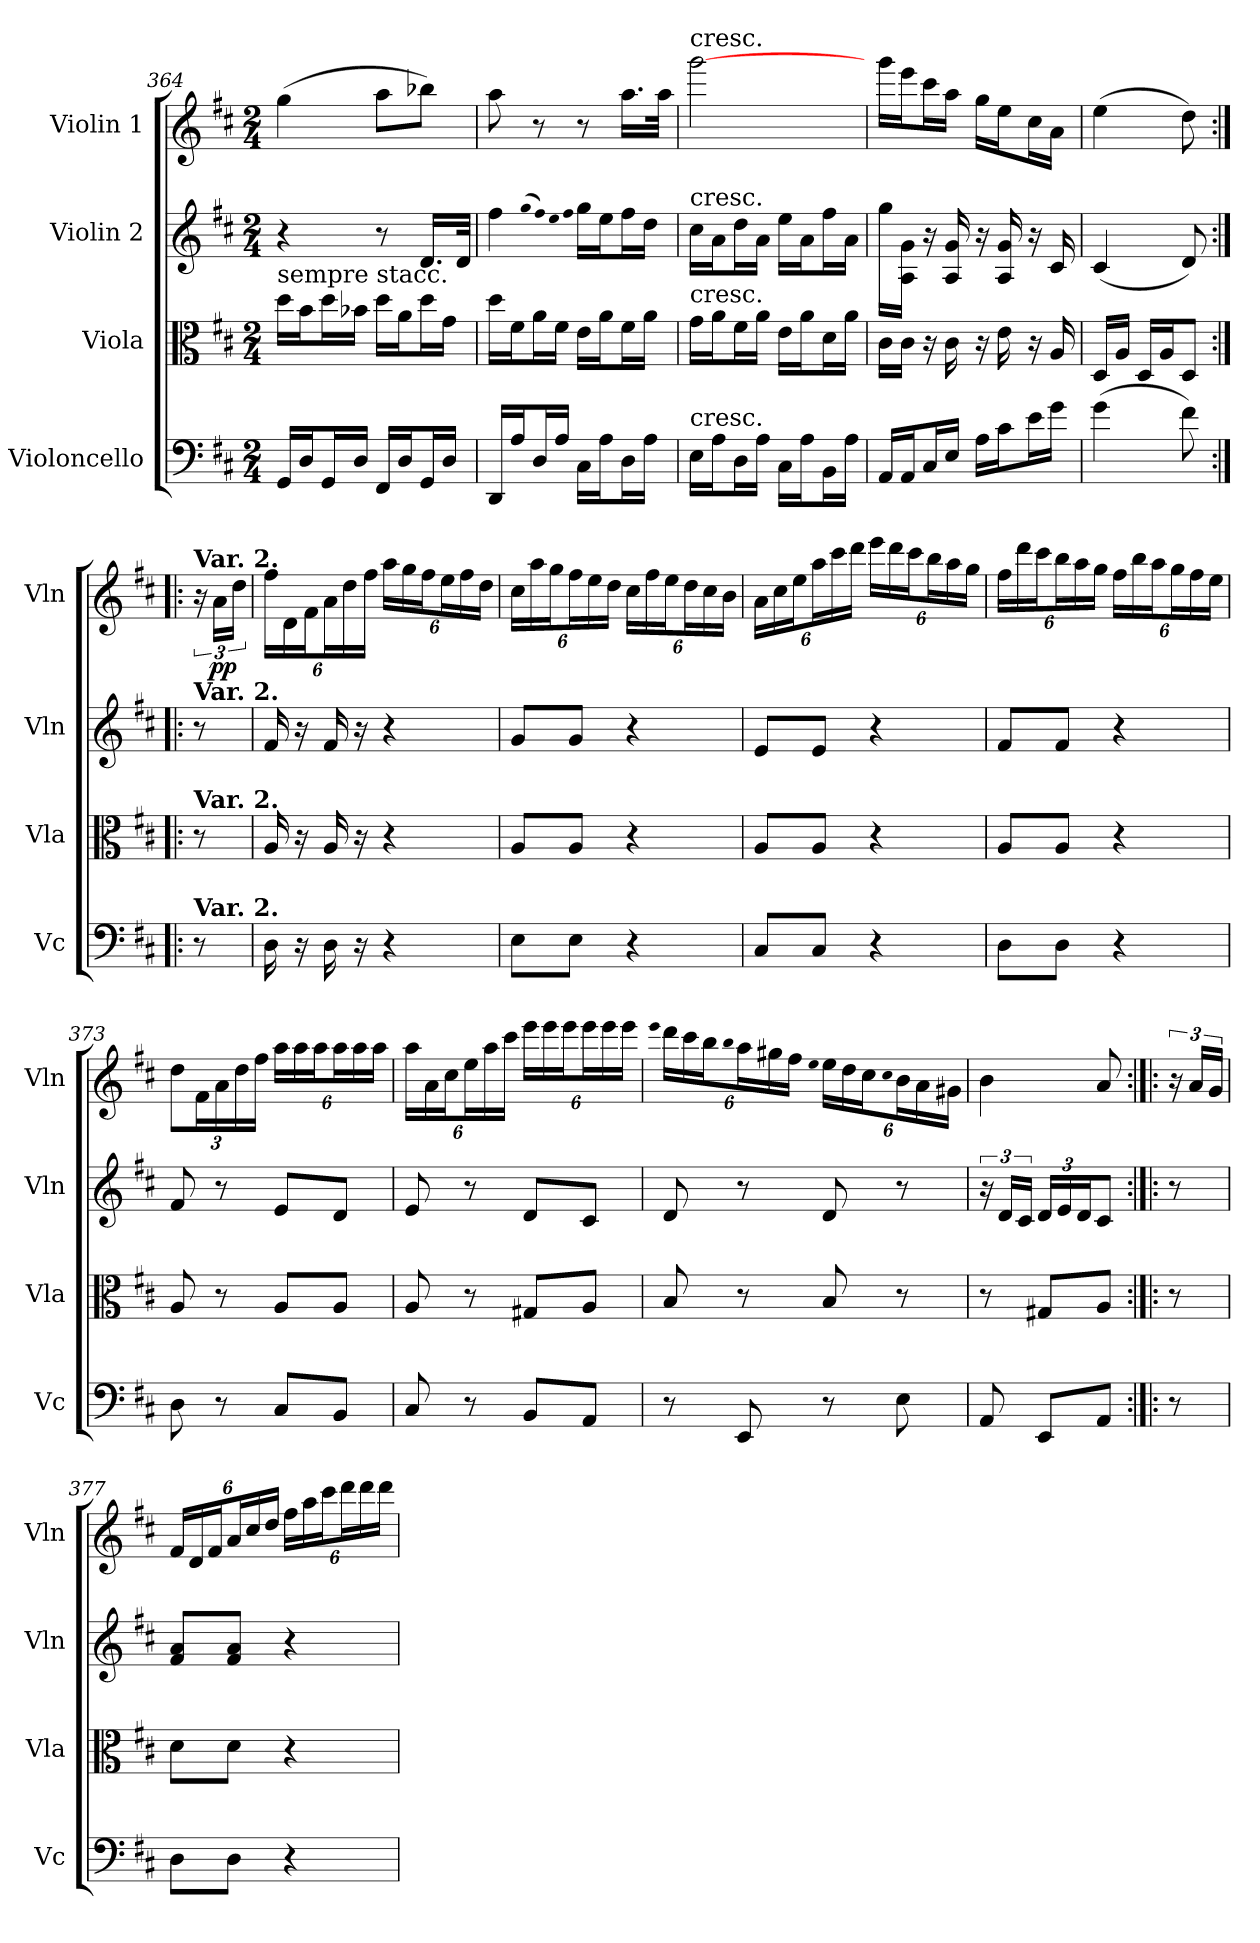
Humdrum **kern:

**kern	**kern	**kern	**kern	**dynam
*part4	*part3	*part2	*part1	*part1
*staff4	*staff3	*staff2	*staff1	*staff1
*I"Violoncello	*I"Viola	*I"Violin 2	*I"Violin 1	*
*I'Vc	*I'Vla	*I'Vln	*I'Vln	*
*clefF4	*clefC3	*clefG2	*clefG2	*
*k[f#c#]	*k[f#c#]	*k[f#c#]	*k[f#c#]	*
*D:	*D:	*D:	*D:	*
*M2/4	*M2/4	*M2/4	*M2/4	*
=364	=364	=364	=364	=364
!	!LO:TX:a:t=sempre stacc.	!	!	!
16GG/LL	16dd\LL	4r	(4gg	.
16D/J	16b\J	.	.	.
16GG/L	16dd\L	.	.	.
16D/JJ	16b-X\JJ	.	.	.
16FF#/LL	16dd\LL	8r	8aa\L	.
16D/J	16a\J	.	.	.
16GG/L	16dd\L	16.d/LL	8bb-X\J)	.
16D/JJ	16g\JJ	.	.	.
.	.	32d/JJk	.	.
=365	=365	=365	=365	=365
16DD/LL	16dd\LL	4ff#	8aa	.
16A/J	16f#\J	.	.	.
16D/L	16a\L	.	8r	.
16A/JJ	16f#\JJ	.	.	.
.	.	(qqgg	.	.
.	.	qqff#)	.	.
.	.	qqee	.	.
.	.	qqff#	.	.
16C#\LL	16e\LL	16gg\LL	8r	.
16A\J	16a\J	16ee\J	.	.
16D\L	16f#\L	16ff#\L	16.aa\LL	.
16A\JJ	16a\JJ	16dd\JJ	.	.
.	.	.	32aa\JJk	.
=366	=366	=366	=366	=366
!	!	!	!LO:TX:a:t=cresc.	!
!	!	!LO:TX:a:t=cresc.	!	!
!	!LO:TX:a:t=cresc.	!	!	!
!LO:TX:a:t=cresc.	!	!	!	!
16E\LL	16g\LL	16cc#\LL	[2ggg	.
16A\J	16a\J	16a\J	.	.
16D\L	16f#\L	16dd\L	.	.
16A\JJ	16a\JJ	16a\JJ	.	.
16C#\LL	16e\LL	16ee\LL	.	.
16A\J	16a\J	16a\J	.	.
16BB\L	16d\L	16ff#\L	.	.
16A\JJ	16a\JJ	16a\JJ	.	.
=367	=367	=367	=367	=367
16AA/LL	16c#\LL	16gg\LL	16ggg\LL	.
16AA/J	16c#\JJ	16A\ 16g\JJ	16eee\J	.
16C#/L	16r	16r	16ccc#\L	.
16E/JJ	16c#	16A 16g	16aa\JJ	.
16A\LL	16r	16r	16gg\LL	.
16c#\J	16e	16A 16g	16ee\J	.
16e\L	16r	16r	16cc#\L	.
16g\JJ	16A	16c#	16a\JJ	.
=368	=368	=368	=368	=368
(4g	16D/LL	(4c#	(4ee	.
.	16A/JJ	.	.	.
.	16D/LL	.	.	.
.	16A/J	.	.	.
8f#)	8D/J	8d)	8dd)	.
=:|!|:	=:|!|:	=:|!|:	=:|!|:	=:|!|:
!	!	!	!LO:TX:a:B:t=Var. 2.	!
!	!	!LO:TX:a:B:t=Var. 2.	!	!
!	!LO:TX:a:B:t=Var. 2.	!	!	!
!LO:TX:a:B:t=Var. 2.	!	!	!	!
8r	8r	8r	24r	.
.	.	.	24a\LL	pp
.	.	.	24dd\JJ	.
=369	=369	=369	=369	=369
16D	16A	16f#	24ff#\LL	.
.	.	.	24d\	.
16r	16r	16r	.	.
.	.	.	24f#\J	.
16D	16A	16f#	24a\L	.
.	.	.	24dd\	.
16r	16r	16r	.	.
.	.	.	24ff#\JJ	.
4r	4r	4r	24aa\LL	.
.	.	.	24gg\	.
.	.	.	24ff#\J	.
.	.	.	24ee\L	.
.	.	.	24ff#\	.
.	.	.	24dd\JJ	.
=370	=370	=370	=370	=370
8E\L	8A/L	8g/L	24cc#\LL	.
.	.	.	24aa\	.
.	.	.	24gg\J	.
8E\J	8A/J	8g/J	24ff#\L	.
.	.	.	24ee\	.
.	.	.	24dd\JJ	.
4r	4r	4r	24cc#\LL	.
.	.	.	24ff#\	.
.	.	.	24ee\J	.
.	.	.	24dd\L	.
.	.	.	24cc#\	.
.	.	.	24b\JJ	.
=371	=371	=371	=371	=371
8C#/L	8A/L	8e/L	24a\LL	.
.	.	.	24cc#\	.
.	.	.	24ee\J	.
8C#/J	8A/J	8e/J	24aa\L	.
.	.	.	24ccc#\	.
.	.	.	24ddd\JJ	.
4r	4r	4r	24eee\LL	.
.	.	.	24ddd\	.
.	.	.	24ccc#\J	.
.	.	.	24bb\L	.
.	.	.	24aa\	.
.	.	.	24gg\JJ	.
=372	=372	=372	=372	=372
8D\L	8A/L	8f#/L	24ff#\LL	.
.	.	.	24ddd\	.
.	.	.	24ccc#\J	.
8D\J	8A/J	8f#/J	24bb\L	.
.	.	.	24aa\	.
.	.	.	24gg\JJ	.
4r	4r	4r	24ff#\LL	.
.	.	.	24bb\	.
.	.	.	24aa\J	.
.	.	.	24gg\L	.
.	.	.	24ff#\	.
.	.	.	24ee\JJ	.
=373	=373	=373	=373	=373
8D	8A	8f#	12dd\L	.
.	.	.	24f#\k	.
8r	8r	8r	24a\L	.
.	.	.	24dd\	.
.	.	.	24ff#\JJ	.
8C#/L	8A/L	8e/L	24aa\LL	.
.	.	.	24aa\	.
.	.	.	24aa\J	.
8BB/J	8A/J	8d/J	24aa\L	.
.	.	.	24aa\	.
.	.	.	24aa\JJ	.
=374	=374	=374	=374	=374
8C#	8A	8e	24aa\LL	.
.	.	.	24a\	.
.	.	.	24cc#\J	.
8r	8r	8r	24ee\L	.
.	.	.	24aa\	.
.	.	.	24ccc#\JJ	.
8BB/L	8G#X/L	8d/L	24eee\LL	.
.	.	.	24eee\	.
.	.	.	24eee\J	.
8AA/J	8A/J	8c#/J	24eee\L	.
.	.	.	24eee\	.
.	.	.	24eee\JJ	.
=375	=375	=375	=375	=375
.	.	.	qqeee	.
8r	8B	8d	24ddd\LL	.
.	.	.	24ccc#\	.
.	.	.	24bb\J	.
.	.	.	qqbb	.
8EE	8r	8r	24aa\L	.
.	.	.	24gg#X\	.
.	.	.	24ff#\JJ	.
.	.	.	qqee	.
8r	8B	8d	24ee\LL	.
.	.	.	24dd\	.
.	.	.	24cc#\J	.
.	.	.	qqcc#	.
8E	8r	8r	24b\L	.
.	.	.	24a\	.
.	.	.	24g#X\JJ	.
=376	=376	=376	=376	=376
8AA	8r	24r	4b	.
.	.	24d/LL	.	.
.	.	24c#/JJ	.	.
8EE/L	8G#X/L	24d/LL	.	.
.	.	24e/	.	.
.	.	24d/J	.	.
8AA/J	8A/J	8c#/J	8a	.
=:|!|:	=:|!|:	=:|!|:	=:|!|:	=:|!|:
8r	8r	8r	24r	.
.	.	.	24a/LL	.
.	.	.	24g/JJ	.
=377	=377	=377	=377	=377
8D\L	8d\L	8f#/ 8a/L	24f#/LL	.
.	.	.	24d/	.
.	.	.	24f#/J	.
8D\J	8d\J	8f#/ 8a/J	24a/L	.
.	.	.	24cc#/	.
.	.	.	24dd/JJ	.
4r	4r	4r	24ff#\LL	.
.	.	.	24aa\	.
.	.	.	24ccc#\J	.
.	.	.	24ddd\L	.
.	.	.	24ddd\	.
.	.	.	24ddd\JJ	.
=	=	=	=	=
*-	*-	*-	*-	*-
